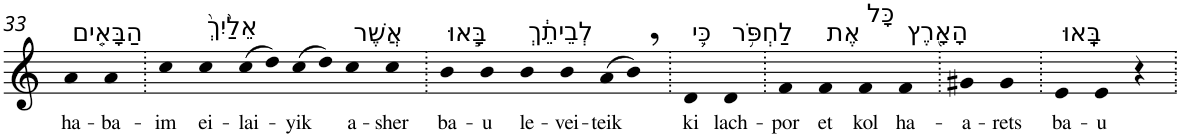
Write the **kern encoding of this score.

**kern	**text
*part1	*part1
*staff1	*staff1
*I"Piano	*
*I'Pno	*
!!LO:PB:g=z
*clefG2	*
*k[]	*
=33	=33
!LO:TX:a:t=הַבָּאִ֤ים	!
!	!LO:LY:b
4a	ha-
!	!LO:LY:b
4a	-ba-
=34.	=34.
!	!LO:LY:b
4cc	-im
!LO:TX:a:t=אֵלַ֙יִךְ֙	!
!	!LO:LY:b
4cc	ei-
!	!LO:LY:b
(>8cc	-lai-
8dd)	.
!	!LO:LY:b
(>8cc	-yik
8dd)	.
!LO:TX:a:t=אֲשֶׁר	!
!	!LO:LY:b
4cc	a-
!	!LO:LY:b
4cc	-sher
=35.	=35.
!LO:TX:a:t=בָּ֣אוּ	!
!	!LO:LY:b
4b	ba-
!	!LO:LY:b
4b	-u
!LO:TX:a:t=לְבֵיתֵ֔ךְ	!
!	!LO:LY:b
4b	le-
!	!LO:LY:b
4b	-vei-
!	!LO:LY:b
(>8a	-teik
8b,)	.
=36.	=36.
!LO:TX:a:t=כִּ֛י	!
!	!LO:LY:b
4d	ki
!LO:TX:a:t=לַחְפֹּ֥ר	!
!	!LO:LY:b
4d	lach-
=37.	=37.
!	!LO:LY:b
4f	-por
!LO:TX:a:t=אֶת	!
!	!LO:LY:b
4f	et
!LO:TX:a:t=כָּל	!
!	!LO:LY:b
4f	kol
!LO:TX:a:t=הָאָ֖רֶץ	!
!	!LO:LY:b
4f	ha-
=38.	=38.
!	!LO:LY:b
4g#X	-a-
!	!LO:LY:b
4g#	-rets
=39.	=39.
!LO:TX:a:t=בָּֽאוּ	!
!	!LO:LY:b
4e	ba-
!	!LO:LY:b
4e	-u
4r	.
=.	=.
*-	*-
